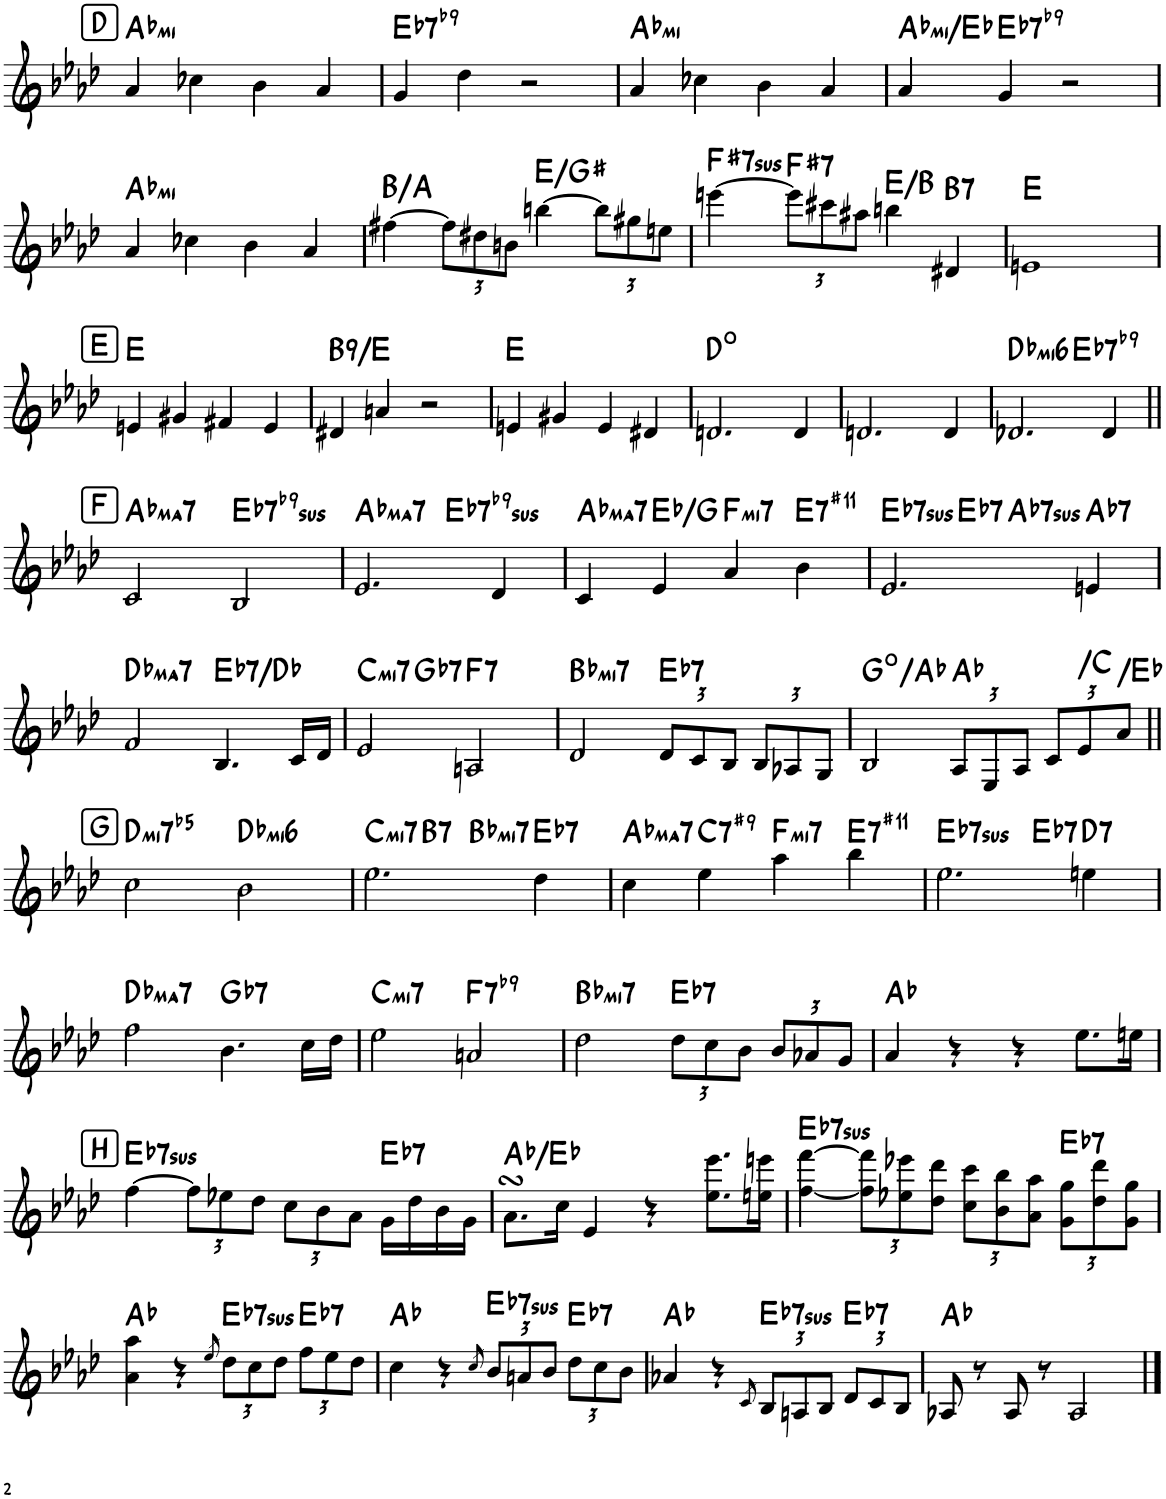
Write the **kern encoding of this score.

**kern	**harte
*part1	*part1
*staff1	*
*I"Piano	*
*I'Pno.	*
!!LO:PB:g=z
*clefG2	*
*k[b-e-a-d-]	*
*M4/4	*
!!LO:REH:place=s1:a:rj:fs=14:t=D
=37	=37
!	!LO:H:kt=mi
4a-/	Ab:min
4cc-X\	.
4b-\	.
4a-/	.
=38	=38
!	!LO:H:kt=7
4g/	Eb:7(b9)
4dd-\	.
2r	.
=39	=39
!	!LO:H:kt=mi
4a-/	Ab:min
4cc-X\	.
4b-\	.
4a-/	.
=40	=40
!	!LO:H:kt=mi
4a-/	Ab:min/5
!	!LO:H:kt=7
4g/	Eb:7(b9)
2r	.
!!LO:LB:g=z
=41	=41
!	!LO:H:kt=mi
4a-/	Ab:min
4cc-X\	.
4b-\	.
4a-/	.
=42	=42
[4ff#X\	B:maj/b7
*Xbrackettup	*
12ff#\L]	.
12dd#X\	.
12bn\J	.
[4bbn\	E:maj/3
12bb\L]	.
12gg#X\	.
12een\J	.
=43	=43
!	!LO:H:kt=7sus
[4eeen\	F#:sus4(7)
!	!LO:H:kt=7
12eee\L]	F#:7
12ccc#X\	.
12aa#X\J	.
4bbn\	E:maj/5
!	!LO:H:kt=7
4d#X/	B:7
=44	=44
1en	E:maj
!!LO:LB:g=z
!!LO:REH:place=s1:a:rj:fs=14:t=E
=45	=45
4en/	E:maj
4g#X/	.
4f#X/	.
4e/	.
=46	=46
!	!LO:H:kt=9
4d#X/	B:9/4
4an/	.
2r	.
=47	=47
4en/	E:maj
4g#X/	.
4e/	.
4d#X/	.
=48	=48
2.dn/	D:dim
4d/	.
=49	=49
2.dn/	.
4d/	.
=50	=50
!	!LO:H:kt=mi6
*^	*
2.d-X/	2ryy	Db:min6
!	!	!LO:H:kt=7
.	2ryy	Eb:7(b9)
4d-/	.	.
!!LO:LB:g=z	!!
!!LO:REH:place=s1:a:rj:fs=14:t=F	!!
=51||	=51||	=51||
!	!	!LO:H:kt=ma7
*v	*v	*
2c/	Ab:maj7
!	!LO:H:kt=7sus
2B-/	Eb:sus4(7,b9)
=52	=52
!	!LO:H:kt=ma7
*^	*
2.e-/	2ryy	Ab:maj7
!	!	!LO:H:kt=7sus
.	2ryy	Eb:sus4(7,b9)
4d-/	.	.
=53	=53	=53
!	!	!LO:H:kt=ma7
*v	*v	*
4c/	Ab:maj7
4e-/	Eb:maj/3
!	!LO:H:kt=mi7
4a-/	F:min7
!	!LO:H:kt=7
4b-\	E:7(#11)
=54	=54
!	!LO:H:kt=7sus
*^	*
*	*^	*
2.e-/	4ryy	2ryy	Eb:sus4(7)
!	!	!	!LO:H:kt=7
.	2.ryy	.	Eb:7
!	!	!	!LO:H:kt=7sus
.	.	2ryy	Ab:sus4(7)
!	!	!	!LO:H:kt=7
4en/	.	.	Ab:7
!!LO:LB:g=z	!!	!!
=55	=55	=55	=55
!	!	!	!LO:H:kt=ma7
*v	*v	*v	*
2f/	Db:maj7
!	!LO:H:kt=7
4.B-/	Eb:7/b7
16c/LL	.
16d-/JJ	.
=56	=56
!	!LO:H:kt=mi7
*^	*
2e-/	4ryy	C:min7
!	!	!LO:H:kt=7
.	2.ryy	Gb:7
!	!	!LO:H:kt=7
2An/	.	F:7
=57	=57	=57
!	!	!LO:H:kt=mi7
*v	*v	*
2d-/	Bb:min7
!	!LO:H:kt=7
12d-/L	Eb:7
12c/	.
12B-/J	.
12B-/L	.
12A-X/	.
12G/J	.
=58	=58
2B-/	G:dim/b2
12A-/L	Ab:maj
12E-/	.
12A-/J	.
12c/L	.
!	!LO:H:kt=N.C.
12e-/	N
!	!LO:H:kt=N.C.
12a-/J	N
!!LO:LB:g=z
!!LO:REH:place=s1:a:rj:fs=14:t=G
=59||	=59||
!	!LO:H:kt=mi7b5
2cc\	D:hdim7
!	!LO:H:kt=mi6
2b-\	Db:min6
=60	=60
!	!LO:H:kt=mi7
*^	*
*	*^	*
2.ee-\	4ryy	2ryy	C:min7
!	!	!	!LO:H:kt=7
.	2.ryy	.	B:7
!	!	!	!LO:H:kt=mi7
.	.	2ryy	Bb:min7
!	!	!	!LO:H:kt=7
4dd-\	.	.	Eb:7
=61	=61	=61	=61
!	!	!	!LO:H:kt=ma7
*v	*v	*v	*
4cc\	Ab:maj7
!	!LO:H:kt=7
4ee-\	C:7(#9)
!	!LO:H:kt=mi7
4aa-\	F:min7
!	!LO:H:kt=7
4bb-\	E:7(#11)
=62	=62
!	!LO:H:kt=7sus
*^	*
2.ee-\	2ryy	Eb:sus4(7)
!	!	!LO:H:kt=7
.	2ryy	Eb:7
!	!	!LO:H:kt=7
4een\	.	D:7
!!LO:LB:g=z	!!
=63	=63	=63
!	!	!LO:H:kt=ma7
*v	*v	*
2ff\	Db:maj7
!	!LO:H:kt=7
4.b-\	Gb:7
16cc\LL	.
16dd-\JJ	.
=64	=64
!	!LO:H:kt=mi7
2ee-\	C:min7
!	!LO:H:kt=7
2an/	F:7(b9)
=65	=65
!	!LO:H:kt=mi7
2dd-\	Bb:min7
!	!LO:H:kt=7
12dd-\L	Eb:7
12cc\	.
12b-\J	.
12b-/L	.
12a-X/	.
12g/J	.
=66	=66
4a-/	Ab:maj
4r	.
4r	.
8.ee-\L	.
16een\Jk	.
!!LO:LB:g=z
!!LO:REH:place=s1:a:rj:fs=14:t=H
=67	=67
!	!LO:H:kt=7sus
[4ff\	Eb:sus4(7)
12ff\L]	.
12ee-X\	.
12dd-\J	.
12cc\L	.
12b-\	.
12a-\J	.
!	!LO:H:kt=7
16g\LL	Eb:7
16dd-\	.
16b-\	.
16g\JJ	.
=68	=68
8.a-sSSs\L	Ab:maj/5
16cc\Jk	.
4e-/	.
4r	.
8.ee-\ 8.eee-\L	.
16een\ 16eeen\Jk	.
=69	=69
!	!LO:H:kt=7sus
[4ff\ [4fff\	Eb:sus4(7)
12ff\] 12fff\]L	.
12ee-X\ 12eee-X\	.
12dd-\ 12ddd-\J	.
12cc\ 12ccc\L	.
12b-\ 12bb-\	.
12a-\ 12aa-\J	.
!	!LO:H:kt=7
12g\ 12gg\L	Eb:7
12dd-\ 12ddd-\	.
12g\ 12gg\J	.
!!LO:LB:g=z
=70	=70
4a-\ 4aa-\	Ab:maj
4r	.
8qee-/	.
!	!LO:H:kt=7sus
12dd-\L	Eb:sus4(7)
12cc\	.
12dd-\J	.
!	!LO:H:kt=7
12ff\L	Eb:7
12ee-\	.
12dd-\J	.
=71	=71
4cc\	Ab:maj
4r	.
8qcc/	.
!	!LO:H:kt=7sus
12b-/L	Eb:sus4(7)
12an/	.
12b-/J	.
!	!LO:H:kt=7
12dd-\L	Eb:7
12cc\	.
12b-\J	.
=72	=72
4a-X/	Ab:maj
4r	.
8qc/	.
!	!LO:H:kt=7sus
12B-/L	Eb:sus4(7)
12An/	.
12B-/J	.
!	!LO:H:kt=7
12d-/L	Eb:7
12c/	.
12B-/J	.
=73	=73
8A-X/	Ab:maj
8r	.
8A-/	.
8r	.
2A-/	.
==	==
*-	*-
